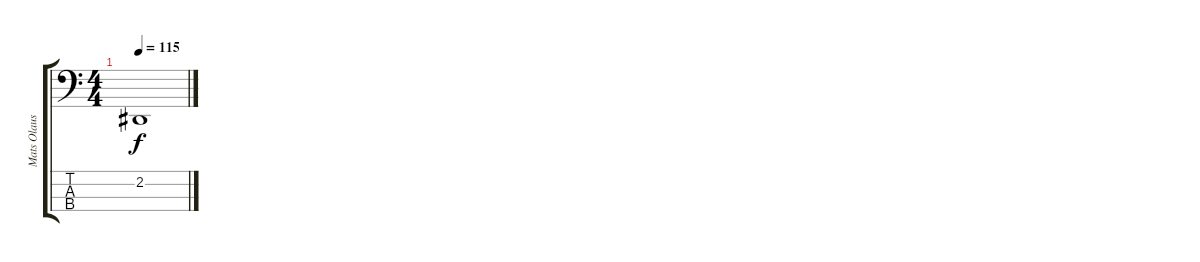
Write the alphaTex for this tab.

\track ("Mats Olausson" "Mats Olaus") {instrument stringensemble1}
\staff {score tabs}
\tuning (Gb2 Db2 Ab1 Eb1) {hide}
\ts (4 4)
\tempo 115
\clef f4
\ks c
2.2{t}.1{dy f}
